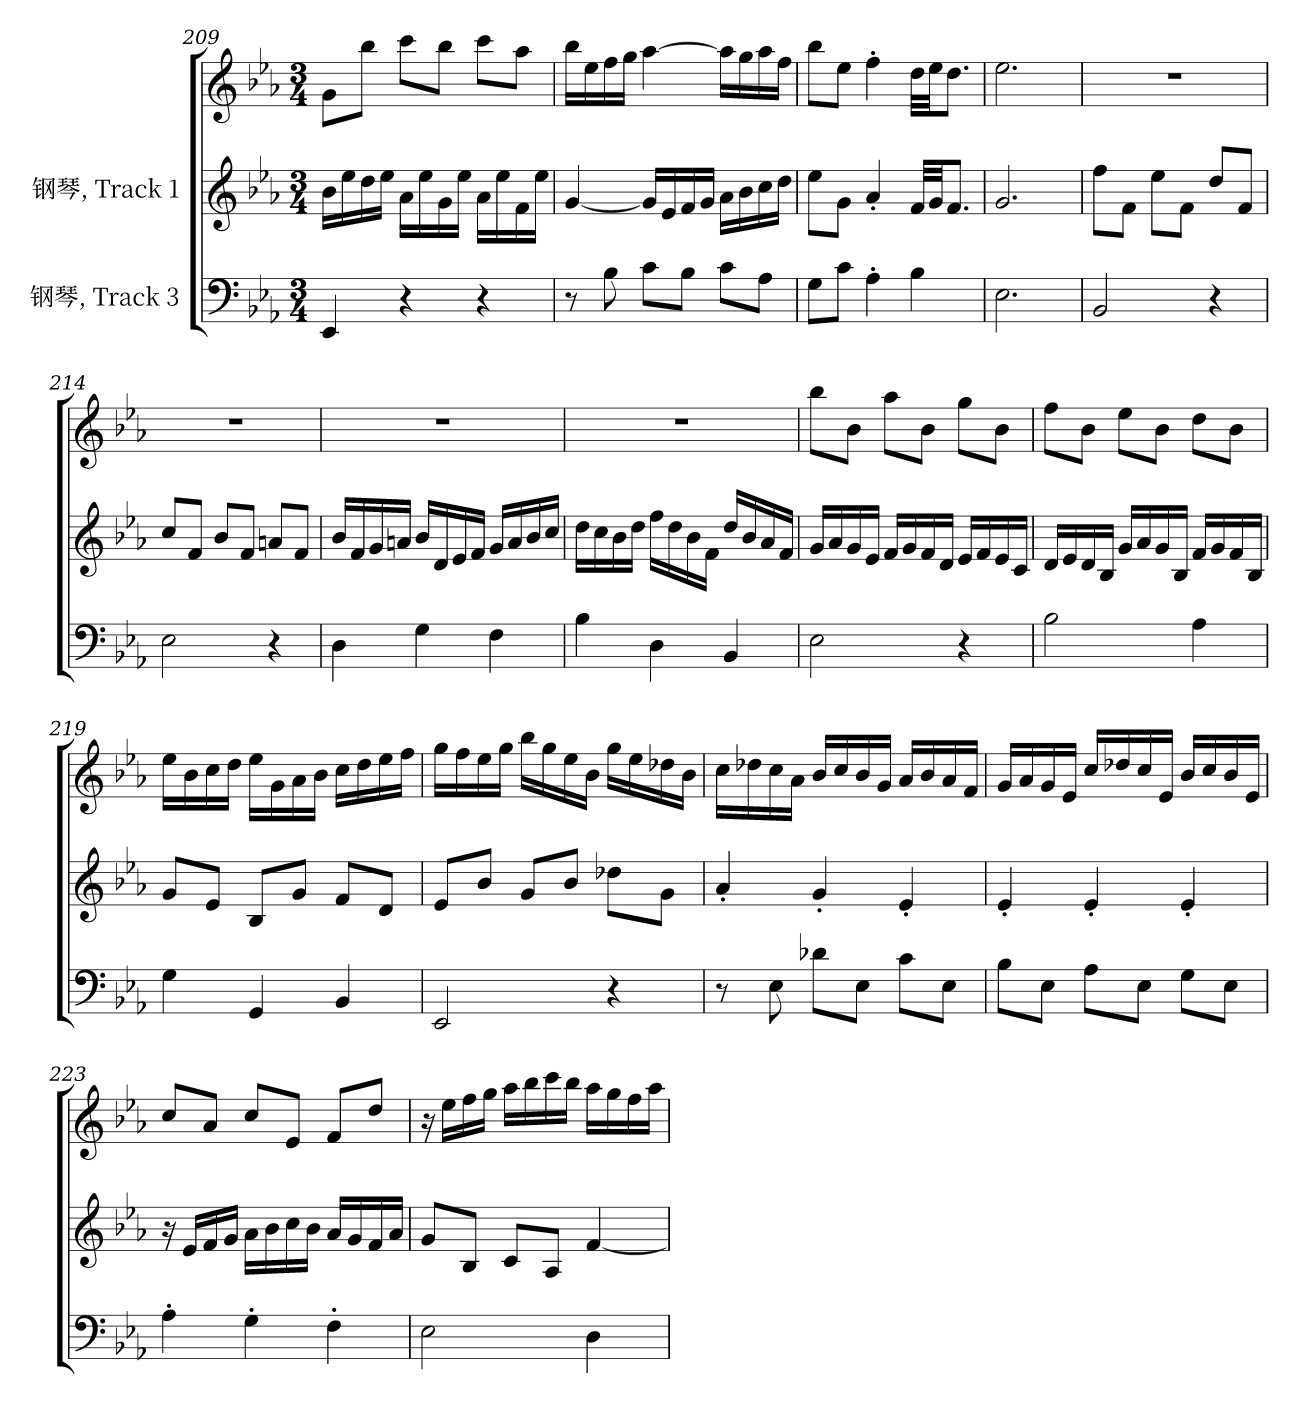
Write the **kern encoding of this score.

**kern	**kern	**kern
*part2	*part1	*part1
*staff3	*staff2	*staff1
*I"钢琴, Track 3	*I"钢琴, Track 1	*
!!LO:PB:g=z
*clefF4	*clefG2	*clefG2
*k[b-e-a-]	*k[b-e-a-]	*k[b-e-a-]
*M3/4	*M3/4	*M3/4
=209	=209	=209
4EE-/	16b-\LL	8g\L
.	16ee-\	.
.	16dd\	8bb-\J
.	16ee-\JJ	.
4r	16a-\LL	8ccc\L
.	16ee-\	.
.	16g\	8bb-\J
.	16ee-\JJ	.
4r	16a-\LL	8ccc\L
.	16ee-\	.
.	16f\	8aa-\J
.	16ee-\JJ	.
=210	=210	=210
8r	[4g/	16bb-\LL
.	.	16ee-\
8B-\	.	16ff\
.	.	16gg\JJ
8c\L	16g/LL]	[4aa-\
.	16e-/	.
8B-\J	16f/	.
.	16g/JJ	.
8c\L	16a-\LL	16aa-\LL]
.	16b-\	16gg\
8A-\J	16cc\	16aa-\
.	16dd\JJ	16ff\JJ
=211	=211	=211
8G\L	8ee-\L	8bb-\L
8c\J	8g\J	8ee-\J
4A-'\	4a-'/	4ff'\
4B-\	32f/LLL	32dd\LLL
.	32g/JJ	32ee-\JJ
.	8.f/J	8.dd\J
=212	=212	=212
2.E-\	2.g/	2.ee-\
=213	=213	=213
2BB-/	8ff\L	2.r
.	8f\J	.
.	8ee-\L	.
.	8f\J	.
4r	8dd/L	.
.	8f/J	.
!!LO:LB:g=z
=214	=214	=214
2E-\	8cc/L	2.r
.	8f/J	.
.	8b-/L	.
.	8f/J	.
4r	8an/L	.
.	8f/J	.
=215	=215	=215
4D\	16b-/LL	2.r
.	16f/	.
.	16g/	.
.	16an/JJ	.
4G\	16b-/LL	.
.	16d/	.
.	16e-/	.
.	16f/JJ	.
4F\	16g/LL	.
.	16a/	.
.	16b-/	.
.	16cc/JJ	.
=216	=216	=216
4B-\	16dd\LL	2.r
.	16cc\	.
.	16b-\	.
.	16dd\JJ	.
4D\	16ff\LL	.
.	16dd\	.
.	16b-\	.
.	16f\JJ	.
4BB-/	16dd/LL	.
.	16b-/	.
.	16a-/	.
.	16f/JJ	.
!!LO:LB:g=z
=217	=217	=217
2E-\	16g/LL	8bb-\L
.	16a-/	.
.	16g/	8b-\J
.	16e-/JJ	.
.	16f/LL	8aa-\L
.	16g/	.
.	16f/	8b-\J
.	16d/JJ	.
4r	16e-/LL	8gg\L
.	16f/	.
.	16e-/	8b-\J
.	16c/JJ	.
=218	=218	=218
2B-\	16d/LL	8ff\L
.	16e-/	.
.	16d/	8b-\J
.	16B-/JJ	.
.	16g/LL	8ee-\L
.	16a-/	.
.	16g/	8b-\J
.	16B-/JJ	.
4A-\	16f/LL	8dd\L
.	16g/	.
.	16f/	8b-\J
.	16B-/JJ	.
=219	=219	=219
4G\	8g/L	16ee-\LL
.	.	16b-\
.	8e-/J	16cc\
.	.	16dd\JJ
4GG/	8B-/L	16ee-\LL
.	.	16g\
.	8g/J	16a-\
.	.	16b-\JJ
4BB-/	8f/L	16cc\LL
.	.	16dd\
.	8d/J	16ee-\
.	.	16ff\JJ
!!LO:LB:g=z
=220	=220	=220
2EE-/	8e-/L	16gg\LL
.	.	16ff\
.	8b-/J	16ee-\
.	.	16gg\JJ
.	8g/L	16bb-\LL
.	.	16gg\
.	8b-/J	16ee-\
.	.	16b-\JJ
4r	8dd-X\L	16gg\LL
.	.	16ee-\
.	8g\J	16dd-X\
.	.	16b-\JJ
=221	=221	=221
8r	4a-'/	16cc\LL
.	.	16dd-X\
8E-\	.	16cc\
.	.	16a-\JJ
8d-X\L	4g'/	16b-/LL
.	.	16cc/
8E-\J	.	16b-/
.	.	16g/JJ
8c\L	4e-'/	16a-/LL
.	.	16b-/
8E-\J	.	16a-/
.	.	16f/JJ
=222	=222	=222
8B-\L	4e-'/	16g/LL
.	.	16a-/
8E-\J	.	16g/
.	.	16e-/JJ
8A-\L	4e-'/	16cc/LL
.	.	16dd-X/
8E-\J	.	16cc/
.	.	16e-/JJ
8G\L	4e-'/	16b-/LL
.	.	16cc/
8E-\J	.	16b-/
.	.	16e-/JJ
!!LO:PB:g=z
=223	=223	=223
4A-'\	16r	8cc/L
.	16e-/LL	.
.	16f/	8a-/J
.	16g/JJ	.
4G'\	16a-\LL	8cc/L
.	16b-\	.
.	16cc\	8e-/J
.	16b-\JJ	.
4F'\	16a-/LL	8f/L
.	16g/	.
.	16f/	8dd/J
.	16a-/JJ	.
=224	=224	=224
2E-\	8g/L	16r
.	.	16ee-\LL
.	8B-/J	16ff\
.	.	16gg\JJ
.	8c/L	16aa-\LL
.	.	16bb-\
.	8A-/J	16ccc\
.	.	16bb-\JJ
4D\	[4f/	16aa-\LL
.	.	16gg\
.	.	16ff\
.	.	16aa-\JJ
=	=	=
*-	*-	*-
